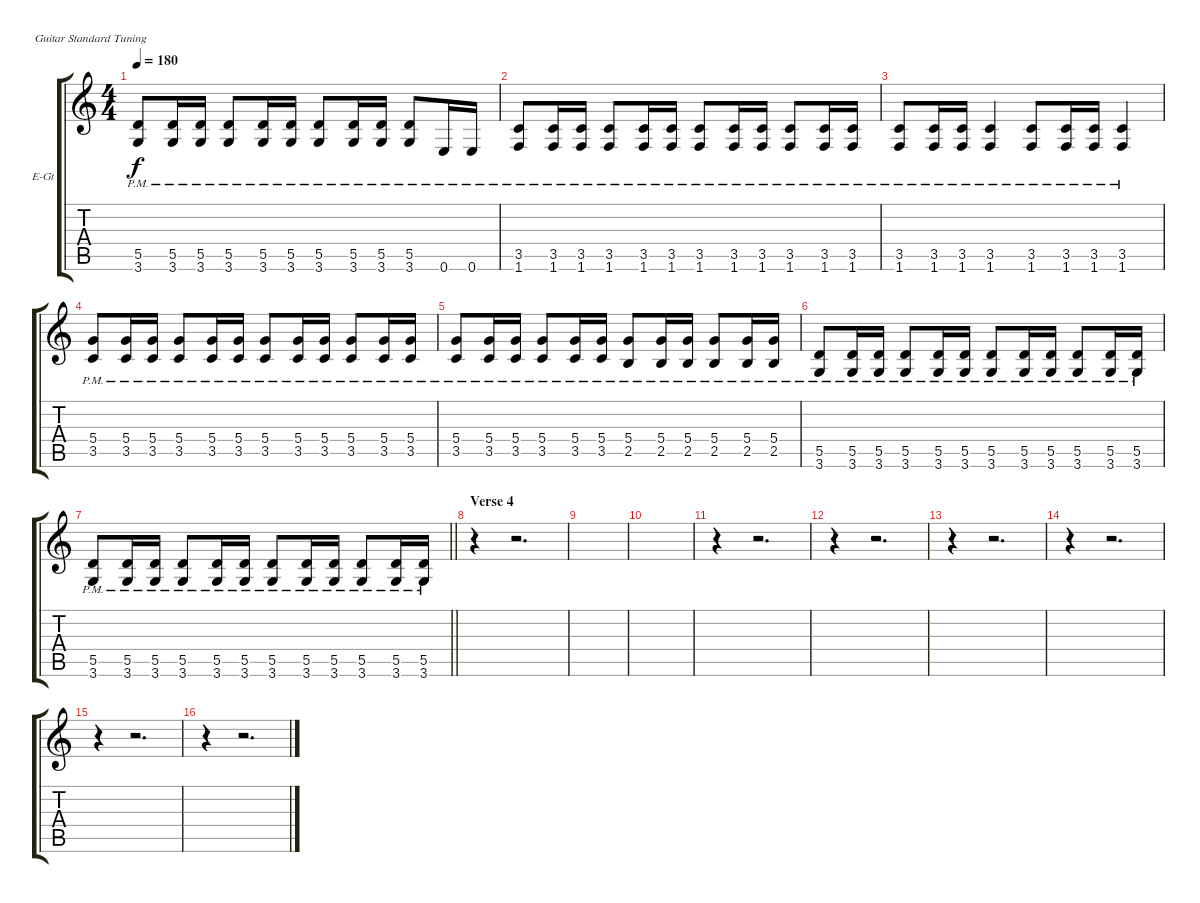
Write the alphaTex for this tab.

\bracketExtendMode groupsimilarinstruments
\firstSystemTrackNameOrientation horizontal
\otherSystemsTrackNameOrientation horizontal
\track ("Overdub" "E-Gt") {instrument overdrivenguitar}
\staff {score tabs}
\tuning (E4 B3 G3 D3 A2 E2)
\ts (4 4)
\tempo 180
\clef g2
\ks c
(5.5{pm} 3.6{pm}).8{dy f} (5.5{pm} 3.6{pm}).16 (5.5{pm} 3.6{pm}).16 (5.5{pm} 3.6{pm}).8 (5.5{pm} 3.6{pm}).16 (5.5{pm} 3.6{pm}).16 (5.5{pm} 3.6{pm}).8 (5.5{pm} 3.6{pm}).16 (5.5{pm} 3.6{pm}).16 (5.5{pm} 3.6{pm}).8 0.6{pm}.16 0.6{pm}.16 |
(3.5{pm} 1.6{pm}).8 (3.5{pm} 1.6{pm}).16 (3.5{pm} 1.6{pm}).16 (3.5{pm} 1.6{pm}).8 (3.5{pm} 1.6{pm}).16 (3.5{pm} 1.6{pm}).16 (3.5{pm} 1.6{pm}).8 (3.5{pm} 1.6{pm}).16 (3.5{pm} 1.6{pm}).16 (3.5{pm} 1.6{pm}).8 (3.5{pm} 1.6{pm}).16 (3.5{pm} 1.6{pm}).16 |
(3.5{pm} 1.6{pm}).8 (3.5{pm} 1.6{pm}).16 (3.5{pm} 1.6{pm}).16 (3.5{pm} 1.6{pm}).4 (3.5{pm} 1.6{pm}).8 (3.5{pm} 1.6{pm}).16 (3.5{pm} 1.6{pm}).16 (3.5{pm} 1.6{pm}).4 |
(5.4{pm} 3.5{pm}).8 (5.4{pm} 3.5{pm}).16 (5.4{pm} 3.5{pm}).16 (5.4{pm} 3.5{pm}).8 (5.4{pm} 3.5{pm}).16 (5.4{pm} 3.5{pm}).16 (5.4{pm} 3.5{pm}).8 (5.4{pm} 3.5{pm}).16 (5.4{pm} 3.5{pm}).16 (5.4{pm} 3.5{pm}).8 (5.4{pm} 3.5{pm}).16 (5.4{pm} 3.5{pm}).16 |
(5.4{pm} 3.5{pm}).8 (5.4{pm} 3.5{pm}).16 (5.4{pm} 3.5{pm}).16 (5.4{pm} 3.5{pm}).8 (5.4{pm} 3.5{pm}).16 (5.4{pm} 3.5{pm}).16 (5.4{pm} 2.5{pm}).8 (5.4{pm} 2.5{pm}).16 (5.4{pm} 2.5{pm}).16 (5.4{pm} 2.5{pm}).8 (5.4{pm} 2.5{pm}).16 (5.4{pm} 2.5{pm}).16 |
(5.5{pm} 3.6{pm}).8 (5.5{pm} 3.6{pm}).16 (5.5{pm} 3.6{pm}).16 (5.5{pm} 3.6{pm}).8 (5.5{pm} 3.6{pm}).16 (5.5{pm} 3.6{pm}).16 (5.5{pm} 3.6{pm}).8 (5.5{pm} 3.6{pm}).16 (5.5{pm} 3.6{pm}).16 (5.5{pm} 3.6{pm}).8 (5.5{pm} 3.6{pm}).16 (5.5{pm} 3.6{pm}).16 |
\barLineRight lightlight
(5.5{pm} 3.6{pm}).8 (5.5{pm} 3.6{pm}).16 (5.5{pm} 3.6{pm}).16 (5.5{pm} 3.6{pm}).8 (5.5{pm} 3.6{pm}).16 (5.5{pm} 3.6{pm}).16 (5.5{pm} 3.6{pm}).8 (5.5{pm} 3.6{pm}).16 (5.5{pm} 3.6{pm}).16 (5.5{pm} 3.6{pm}).8 (5.5{pm} 3.6{pm}).16 (5.5{pm} 3.6{pm}).16 |
\section ("" "Verse 4")
r.4 r.2{d} |
|
|
r.4 r.2{d} |
r.4 r.2{d} |
r.4 r.2{d} |
r.4 r.2{d} |
r.4 r.2{d} |
r.4 r.2{d}
